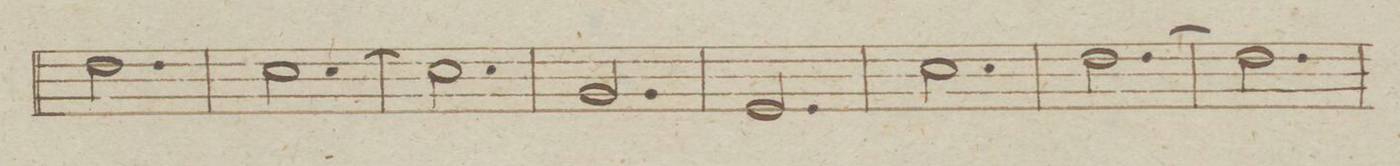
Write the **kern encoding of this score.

**kern	**dynam
*I"Corno Secondo in Es.	*
*clefG2	*
*k[b-e-a-]	*
*met(c)	*
*M6/8	*
2.f\	.
=56	=56
[2.e-\	.
=57	=57
2.e-\]	.
=58	=58
2.B-/	.
=59	=59
2.G/	.
=60	=60
2.e-\	.
=61	=61
[2.f\	.
=62	=62
2.f\]	.
=63	=63
*-	*-
